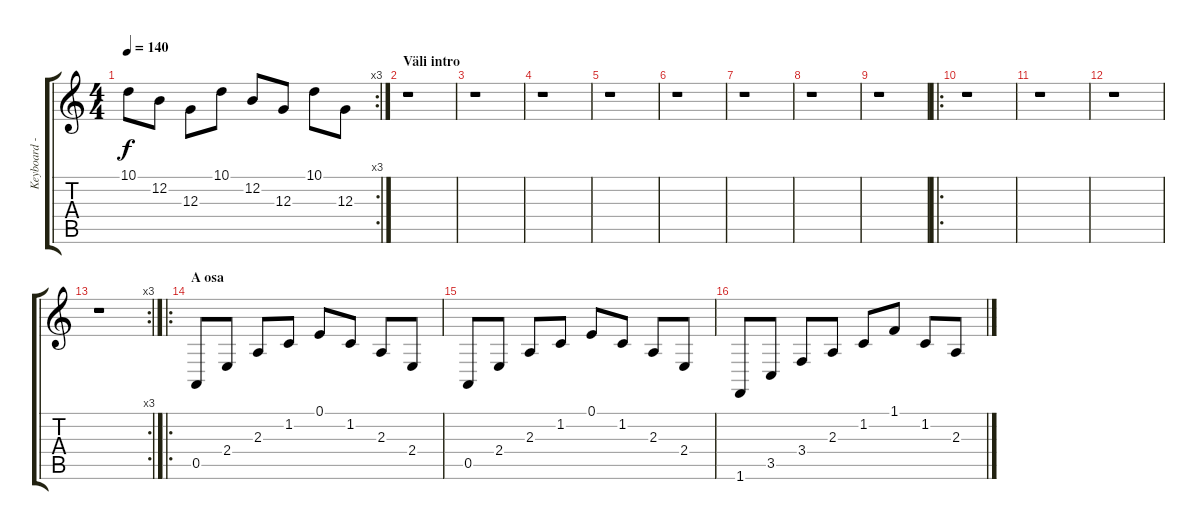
\track ("Keyboard - Orchestral Harp" "Keyboard -") {instrument orchestralharp}
\staff {score tabs}
\tuning (E4 B3 G3 D3 A2 E2) {hide}
\rc 3
\ts (4 4)
\tempo 140
\clef g2
\ks c
10.1.8{dy f} 12.2.8 12.3.8 10.1.8 12.2.8 12.3.8 10.1.8 12.3.8 |
\section ("" "Väli intro")
r.1 |
r.1 |
r.1 |
r.1 |
r.1 |
r.1 |
r.1 |
r.1 |
\ro
r.1 |
r.1 |
r.1 |
\rc 3
r.1 |
\ro
\section ("" "A osa")
0.5.8 2.4.8 2.3.8 1.2.8 0.1.8 1.2.8 2.3.8 2.4.8 |
0.5.8 2.4.8 2.3.8 1.2.8 0.1.8 1.2.8 2.3.8 2.4.8 |
1.6.8 3.5.8 3.4.8 2.3.8 1.2.8 1.1.8 1.2.8 2.3.8
